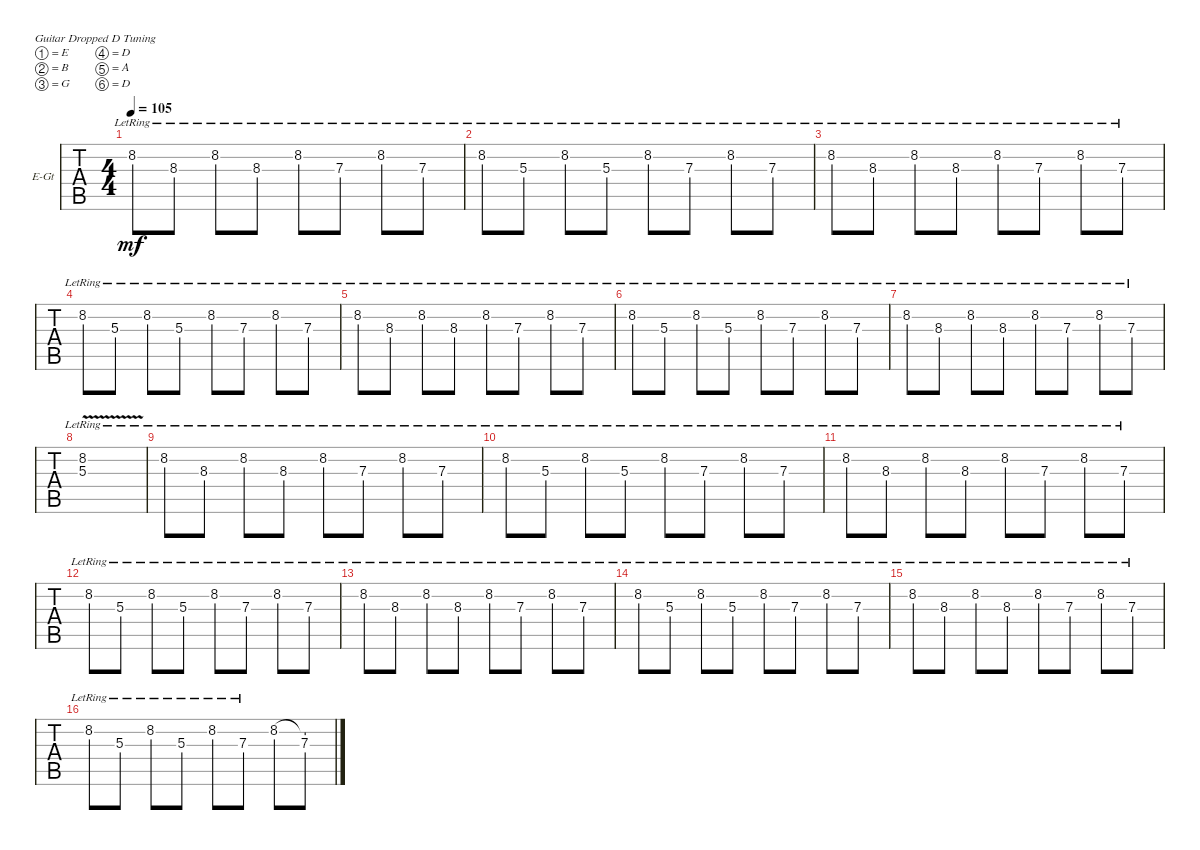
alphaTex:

\defaultSystemsLayout 4
\bracketExtendMode groupsimilarinstruments
\firstSystemTrackNameOrientation horizontal
\otherSystemsTrackNameOrientation horizontal
\track ("Guitar Ghoul II" "E-Gt") {instrument distortionguitar}
\staff {tabs}
\tuning (E4 B3 G3 D3 A2 D2)
\ts (4 4)
\tempo 105
\clef g2
\ks c
8.2{lr}.8{dy mf} 8.3{lr}.8 8.2{lr}.8 8.3{lr}.8 8.2{lr}.8 7.3{lr}.8 8.2{lr}.8 7.3{lr}.8 |
8.2{lr}.8 5.3{lr}.8 8.2{lr}.8 5.3{lr}.8 8.2{lr}.8 7.3{lr}.8 8.2{lr}.8 7.3{lr}.8 |
8.2{lr}.8 8.3{lr}.8 8.2{lr}.8 8.3{lr}.8 8.2{lr}.8 7.3{lr}.8 8.2{lr}.8 7.3{lr}.8 |
8.2{lr}.8 5.3{lr}.8 8.2{lr}.8 5.3{lr}.8 8.2{lr}.8 7.3{lr}.8 8.2{lr}.8 7.3{lr}.8 |
8.2{lr}.8 8.3{lr}.8 8.2{lr}.8 8.3{lr}.8 8.2{lr}.8 7.3{lr}.8 8.2{lr}.8 7.3{lr}.8 |
8.2{lr}.8 5.3{lr}.8 8.2{lr}.8 5.3{lr}.8 8.2{lr}.8 7.3{lr}.8 8.2{lr}.8 7.3{lr}.8 |
8.2{lr}.8 8.3{lr}.8 8.2{lr}.8 8.3{lr}.8 8.2{lr}.8 7.3{lr}.8 8.2{lr}.8 7.3{lr}.8 |
(8.2{v lr} 5.3{v}).1 |
8.2{lr}.8 8.3{lr}.8 8.2{lr}.8 8.3{lr}.8 8.2{lr}.8 7.3{lr}.8 8.2{lr}.8 7.3{lr}.8 |
8.2{lr}.8 5.3{lr}.8 8.2{lr}.8 5.3{lr}.8 8.2{lr}.8 7.3{lr}.8 8.2{lr}.8 7.3{lr}.8 |
8.2{lr}.8 8.3{lr}.8 8.2{lr}.8 8.3{lr}.8 8.2{lr}.8 7.3{lr}.8 8.2{lr}.8 7.3{lr}.8 |
8.2{lr}.8 5.3{lr}.8 8.2{lr}.8 5.3{lr}.8 8.2{lr}.8 7.3{lr}.8 8.2{lr}.8 7.3{lr}.8 |
8.2{lr}.8 8.3{lr}.8 8.2{lr}.8 8.3{lr}.8 8.2{lr}.8 7.3{lr}.8 8.2{lr}.8 7.3{lr}.8 |
8.2{lr}.8 5.3{lr}.8 8.2{lr}.8 5.3{lr}.8 8.2{lr}.8 7.3{lr}.8 8.2{lr}.8 7.3{lr}.8 |
8.2{lr}.8 8.3{lr}.8 8.2{lr}.8 8.3{lr}.8 8.2{lr}.8 7.3{lr}.8 8.2{lr}.8 7.3{lr}.8 |
8.2{lr}.8 5.3{lr}.8 8.2{lr}.8 5.3{lr}.8 8.2{lr}.8 7.3{lr}.8 8.2.8 (7.3 8.2{t}).8
